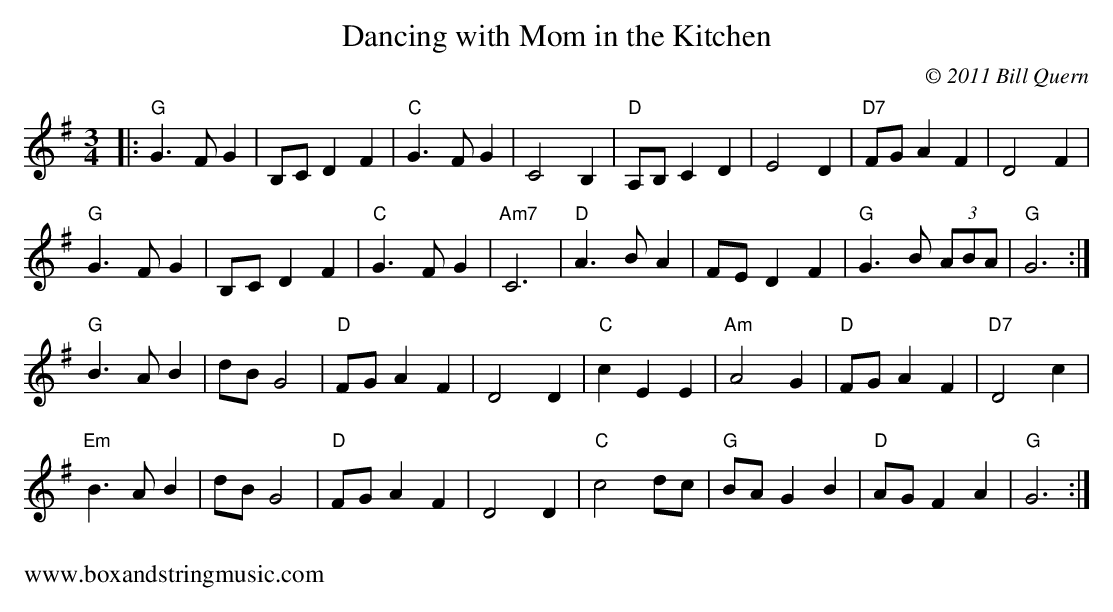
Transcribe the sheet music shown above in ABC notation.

X:1
T:Dancing with Mom in the Kitchen
C:© 2011 Bill Quern
M:3/4
L:1/8
K:G
|:"G"G3FG2|B,CD2F2|"C"G3FG2|C4B,2|"D"A,B,C2D2|E4D2|"D7"FGA2F2|D4F2|
"G"G3FG2|B,CD2F2|"C"G3FG2|"Am7"C6|"D"A3BA2|FED2F2|"G"G3B (3ABA|"G"G6:|
"G"B3AB2|dBG4|"D"FGA2F2|D4D2|"C"c2E2E2|"Am"A4G2|"D"FGA2F2|"D7"D4c2|
"Em"B3AB2|dBG4|"D"FGA2F2|D4D2|"C"c4dc|"G"BAG2B2|"D"AGF2A2|"G"G6:|
